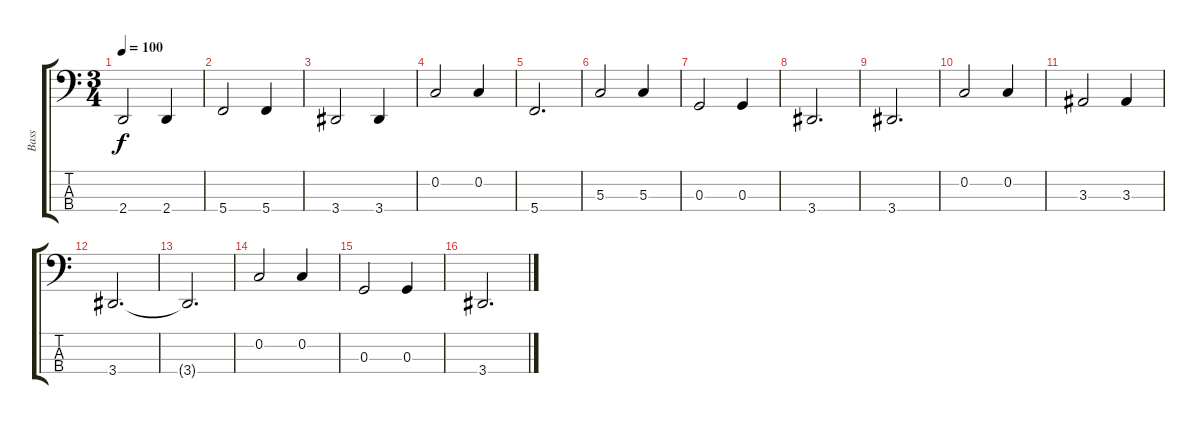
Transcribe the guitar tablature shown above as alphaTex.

\track ("Bass" "Bass") {instrument electricbassfinger}
\staff {score tabs}
\tuning (F2 C2 G1 C1) {hide}
\ts (3 4)
\tempo 100
\clef f4
\ks c
2.4.2{dy f} 2.4.4 |
5.4.2 5.4.4 |
3.4.2 3.4.4 |
0.2.2 0.2.4 |
5.4.2{d} |
5.3.2 5.3.4 |
0.3.2 0.3.4 |
3.4.2{d} |
3.4.2{d} |
0.2.2 0.2.4 |
3.3.2 3.3.4 |
3.4.2{d} |
3.4{t}.2{d} |
0.2.2 0.2.4 |
0.3.2 0.3.4 |
3.4.2{d}
